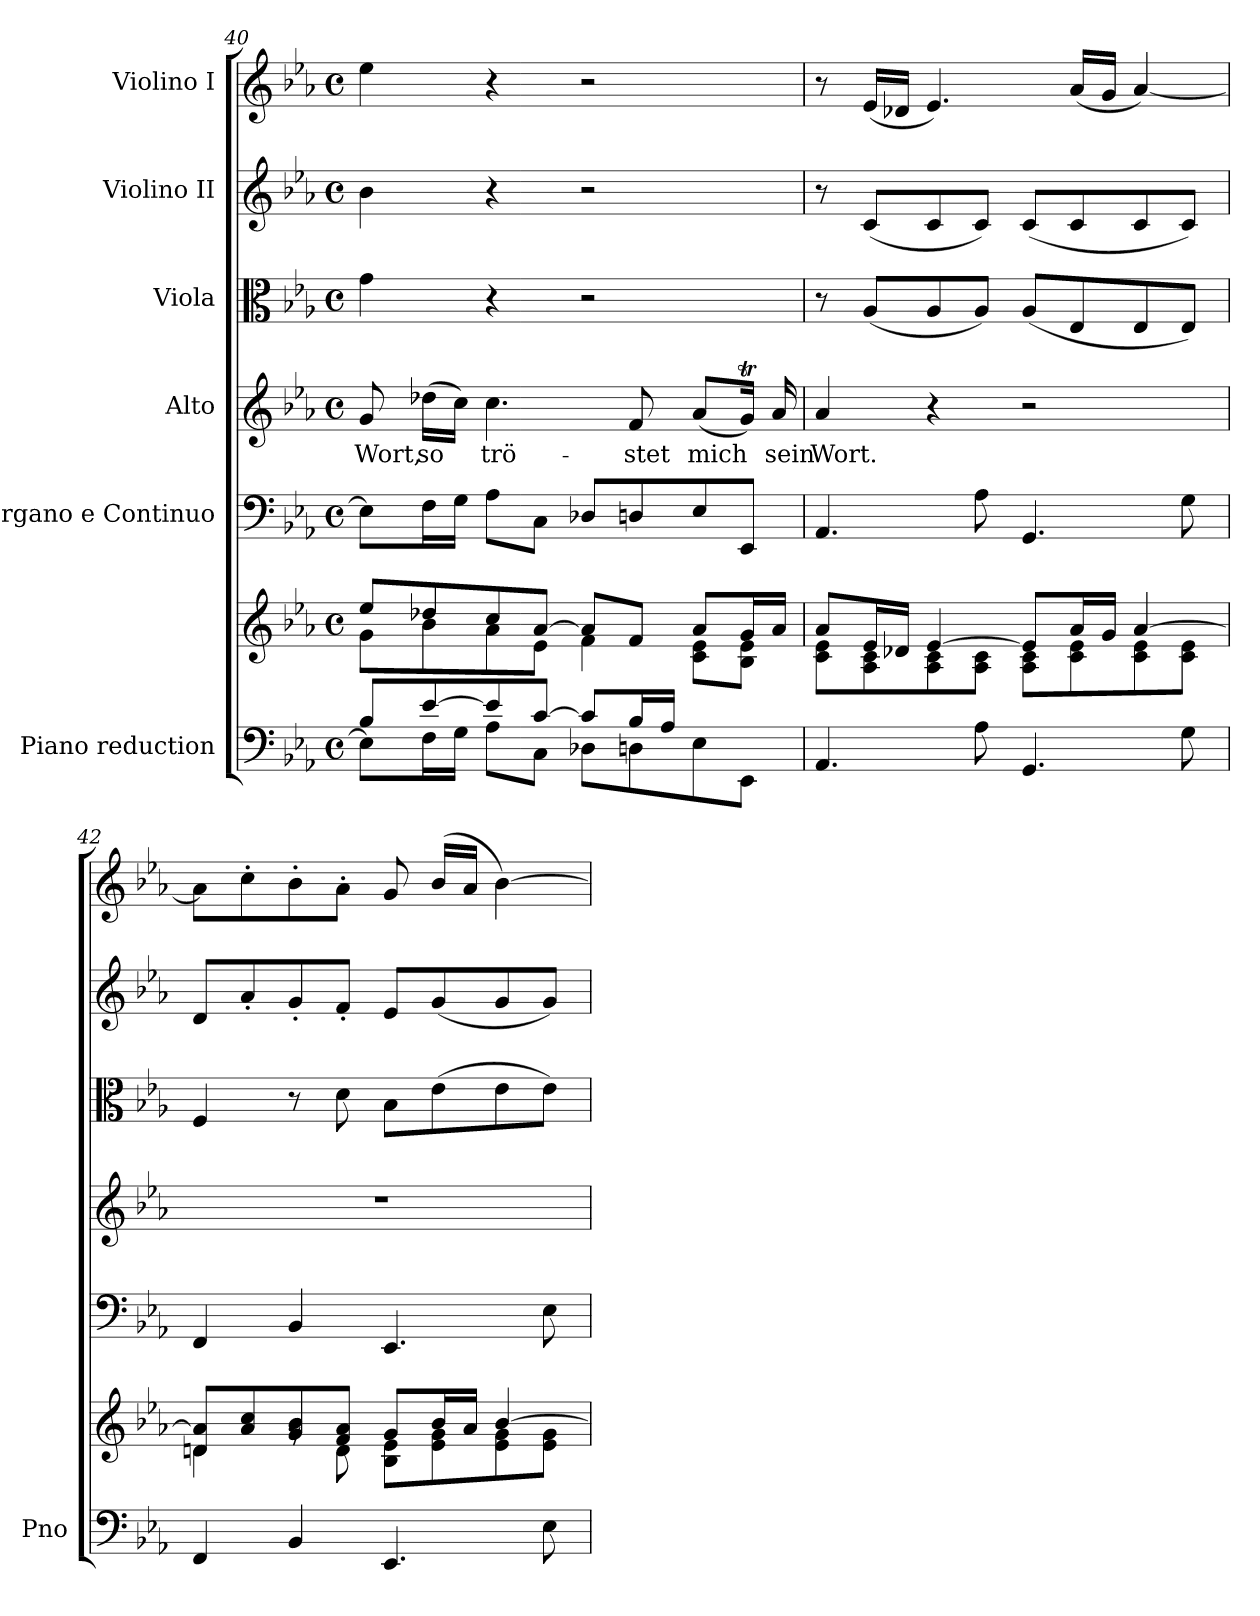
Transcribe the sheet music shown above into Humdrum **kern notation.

**kern	**kern	**kern	**kern	**text	**kern	**kern	**kern
*part6	*part6	*part5	*part4	*part4	*part3	*part2	*part1
*staff7	*staff6	*staff5	*staff4	*staff4	*staff3	*staff2	*staff1
*I"Piano reduction	*	*I"Organo e Continuo	*I"Alto	*	*I"Viola	*I"Violino II	*I"Violino I
*I'Pno	*	*	*	*	*	*	*
*clefF4	*clefG2	*clefF4	*clefG2	*	*clefC3	*clefG2	*clefG2
*k[b-e-a-]	*k[b-e-a-]	*k[b-e-a-]	*k[b-e-a-]	*	*k[b-e-a-]	*k[b-e-a-]	*k[b-e-a-]
*M4/4	*M4/4	*M4/4	*M4/4	*	*M4/4	*M4/4	*M4/4
*met(c)	*met(c)	*met(c)	*met(c)	*	*met(c)	*met(c)	*met(c)
=40	=40	=40	=40	=40	=40	=40	=40
*^	*^	*	*	*	*	*	*
!	!	!	!	!	!	!LO:LY:b	!	!	!
8B-/L	8E-\L]	8ee-/L	8g\L	8E-\L]	8g/	Wort,	4g\	4b-\	4ee-\
!	!	!	!	!	!	!LO:LY:b	!	!	!
[8e-/	16F\L	8dd-X/	8b-\	16F\L	(>16dd-X\LL	so	.	.	.
.	16G\JJ	.	.	16G\JJ	16cc\JJ)	.	.	.	.
!	!	!	!	!	!	!LO:LY:b	!	!	!
8e-/]	8A-\L	8cc/	8a-\	8A-\L	4.cc\	trö-	4r	4r	4r
[8c/J	8C\J	[8a-/J	8e-\J	8C\J	.	.	.	.	.
8c/L]	8D-X\L	8a-/L]	4f\	8D-X/L	.	.	2r	2r	2r
!	!	!	!	!	!	!LO:LY:b	!	!	!
16B-/L	8Dn\	8f/J	.	8Dn/	8f/	-stet	.	.	.
16A-/JJ	.	.	.	.	.	.	.	.	.
!	!	!	!	!	!	!LO:LY:b	!	!	!
4ryy	8E-\	8a-/L	8c\ 8e-\L	8E-/	(<8a-/L	mich	.	.	.
.	8EE-\J	16g/L	8B-\ 8e-\J	8EE-/J	16gt/Jk)	.	.	.	.
!	!	!	!	!	!	!LO:LY:b	!	!	!
.	.	16a-/JJ	.	.	16a-/	sein	.	.	.
*v	*v	*	*	*	*	*	*	*	*
=41	=41	=41	=41	=41	=41	=41	=41	=41
!	!	!	!	!	!LO:LY:b	!	!	!
4.AA-/	8a-/L	8c\ 8e-\L	4.AA-/	4a-/	Wort.	8r	8r	8r
.	16e-/L	8A-\ 8c\	.	.	.	(<8A-/L	(<8c/L	(<16e-/LL
.	16d-X/JJ	.	.	.	.	.	.	16d-X/JJ
.	[4e-/	8A-\ 8c\	.	4r	.	8A-/	8c/	4.e-/)
8A-\	.	8A-\ 8c\J	8A-\	.	.	8A-/J)	8c/J)	.
4.GG/	8e-/L]	8A-\ 8c\L	4.GG/	2r	.	(<8A-/L	(<8c/L	.
.	16a-/L	8c\ 8e-\	.	.	.	8E-/	8c/	(<16a-/LL
.	16g/JJ	.	.	.	.	.	.	16g/JJ
.	[4a-/	8c\ 8e-\	.	.	.	8E-/	8c/	[4a-/)
8G\	.	8c\ 8e-\J	8G\	.	.	8E-/J)	8c/J)	.
!!LO:LB:g=z
=42	=42	=42	=42	=42	=42	=42	=42	=42
4FF/	8d/ 8a-/]L	4dn\	4FF/	1r	.	4F/	8d/L	8a-\L]
.	8a-/ 8cc/	.	.	.	.	.	8a-'/	8cc'\
4BB-/	8g/ 8b-/	8rg	4BB-/	.	.	8r	8g'/	8b-'\
.	8f/ 8a-/J	8d\	.	.	.	8d\	8f'/J	8a-'\J
4.EE-/	8g/L	8B-\ 8e-\L	4.EE-/	.	.	8B-\L	8e-/L	8g/
.	16b-/L	8e-\ 8g\	.	.	.	(>8e-\	(<8g/	(>16b-/LL
.	16a-/JJ	.	.	.	.	.	.	16a-/JJ
.	[4b-/	8e-\ 8g\	.	.	.	8e-\	8g/	[4b-\)
8E-\	.	8e-\ 8g\J	8E-\	.	.	8e-\J)	8g/J)	.
*	*v	*v	*	*	*	*	*	*
=	=	=	=	=	=	=	=
*-	*-	*-	*-	*-	*-	*-	*-
